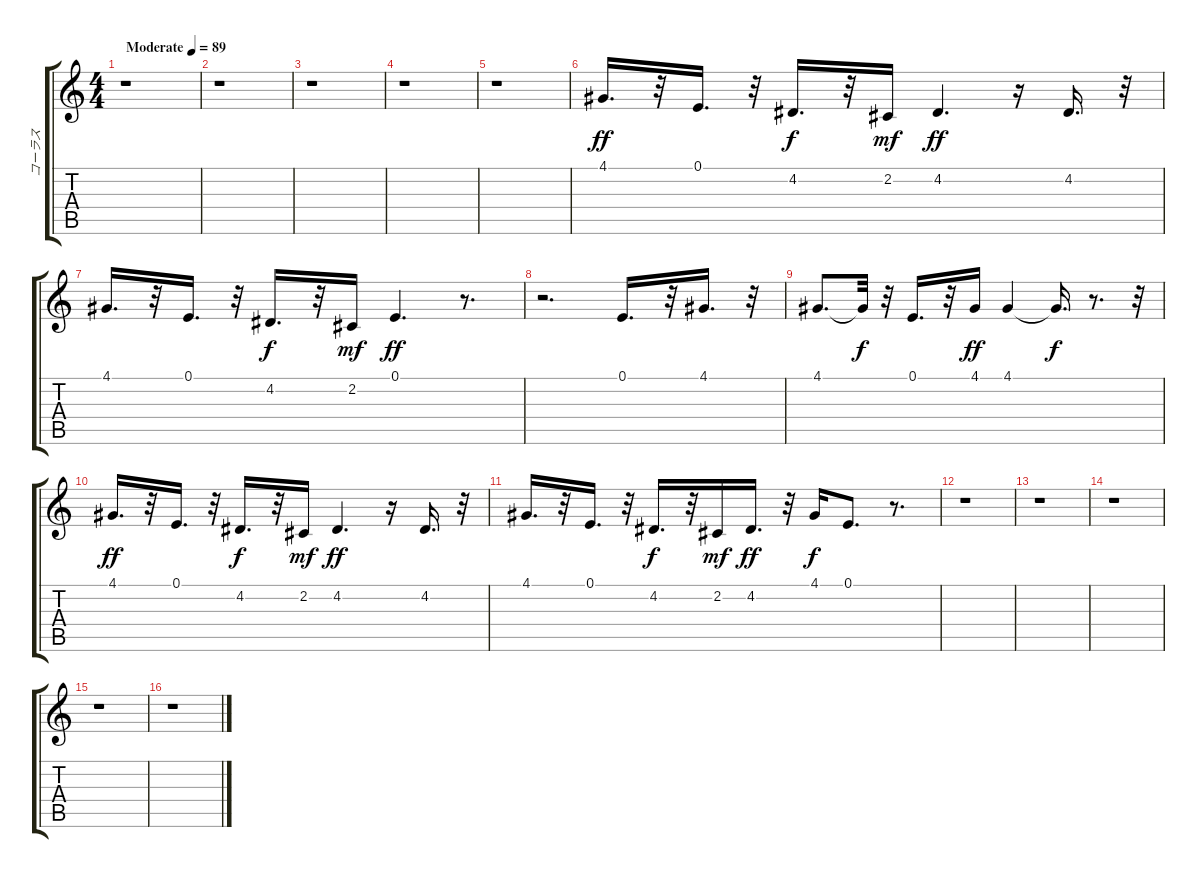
\track ("コーラス" "コーラス") {instrument voiceoohs}
\staff {score tabs}
\tuning (E4 B3 G3 D3 A2 E2) {hide}
\ts (4 4)
\tempo (89 "Moderate")
\clef g2
\ks c
r.1{dy ff instrument voiceoohs} |
r.1 |
r.1 |
r.1 |
r.1 |
4.1.16{d} r.32 0.1.16{d} r.32 4.2.16{d dy f} r.32 2.2.16{dy mf} 4.2.4{d dy ff} r.16 4.2.16{d} r.32 |
4.1.16{d} r.32 0.1.16{d} r.32 4.2.16{d dy f} r.32 2.2.16{dy mf} 0.1.4{d dy ff} r.8{d} |
r.2{d} 0.1.16{d} r.32 4.1.16{d} r.32 |
4.1.8{d} 4.1{t}.32{dy f} r.32 0.1.16{d} r.32 4.1.16{dy ff} 4.1.4 4.1{t}.16{d dy f} r.8{d} r.32 |
4.1.16{d dy ff} r.32 0.1.16{d} r.32 4.2.16{d dy f} r.32 2.2.16{dy mf} 4.2.4{d dy ff} r.16 4.2.16{d} r.32 |
4.1.16{d} r.32 0.1.16{d} r.32 4.2.16{d dy f} r.32 2.2.16{dy mf} 4.2.16{d dy ff} r.32 4.1.16{dy f} 0.1.8{d} r.8{d} |
r.1 |
r.1 |
r.1 |
r.1 |
r.1
